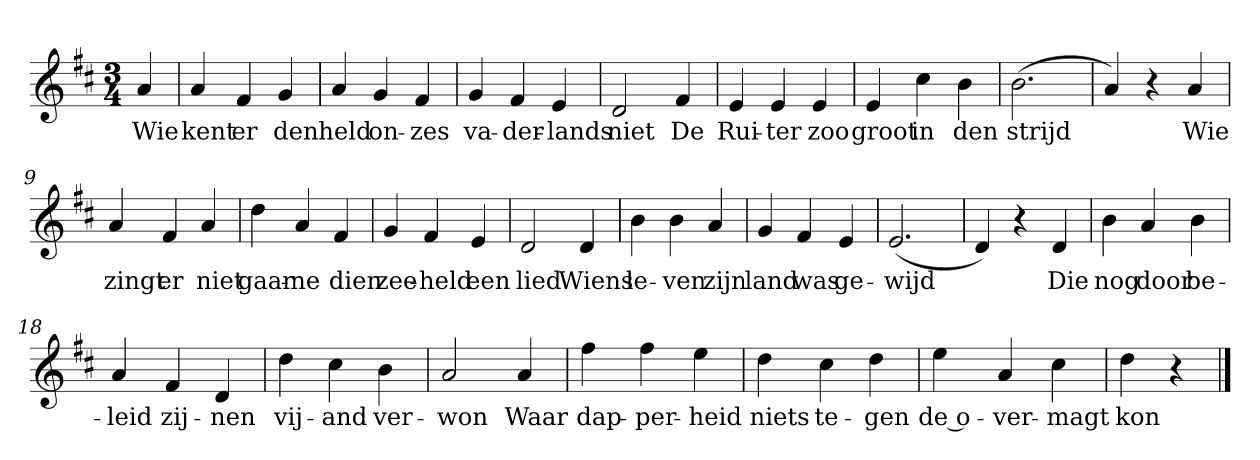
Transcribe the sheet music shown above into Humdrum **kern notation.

**kern	**text
*part1	*part1
*staff1	*staff1
*clefG2	*
*k[f#c#]	*
*D:	*
*M3/4	*
*MM120	*
=	=
4a	Wie
=1	=1
4a	kent
4f#	er
4g	den
=2	=2
4a	held
4g	on-
4f#	-zes
=3	=3
4g	va-
4f#	-der-
4e	-lands
=4	=4
2d	niet
4f#	De
=5	=5
4e	Rui-
4e	-ter
4e	zoo
=6	=6
4e	groot
4cc#	in
4b	den
=7	=7
(2.b	strijd
=8	=8
4a)	.
4r	.
4a	Wie
=9	=9
4a	zingt
4f#	er
4a	niet
=10	=10
4dd	gaar-
4a	-ne
4f#	dien
=11	=11
4g	zee-
4f#	-held
4e	een
=12	=12
2d	lied
4d	Wiens
=13	=13
4b	le-
4b	-ven
4a	zijn
=14	=14
4g	land
4f#	was
4e	ge-
=15	=15
(2.e	-wijd
=16	=16
4d)	.
4r	.
4d	Die
=17	=17
4b	nog
4a	door
4b	be-
=18	=18
4a	-leid
4f#	zij-
4d	-nen
=19	=19
4dd	vij-
4cc#	-and
4b	ver-
=20	=20
2a	-won
4a	Waar
=21	=21
4ff#	dap-
4ff#	-per-
4ee	-heid
=22	=22
4dd	niets
4cc#	te-
4dd	-gen
=23	=23
4ee	de o-
4a	-ver-
4cc#	-magt
=24	=24
4dd	kon
4r	.
==	==
*-	*-
